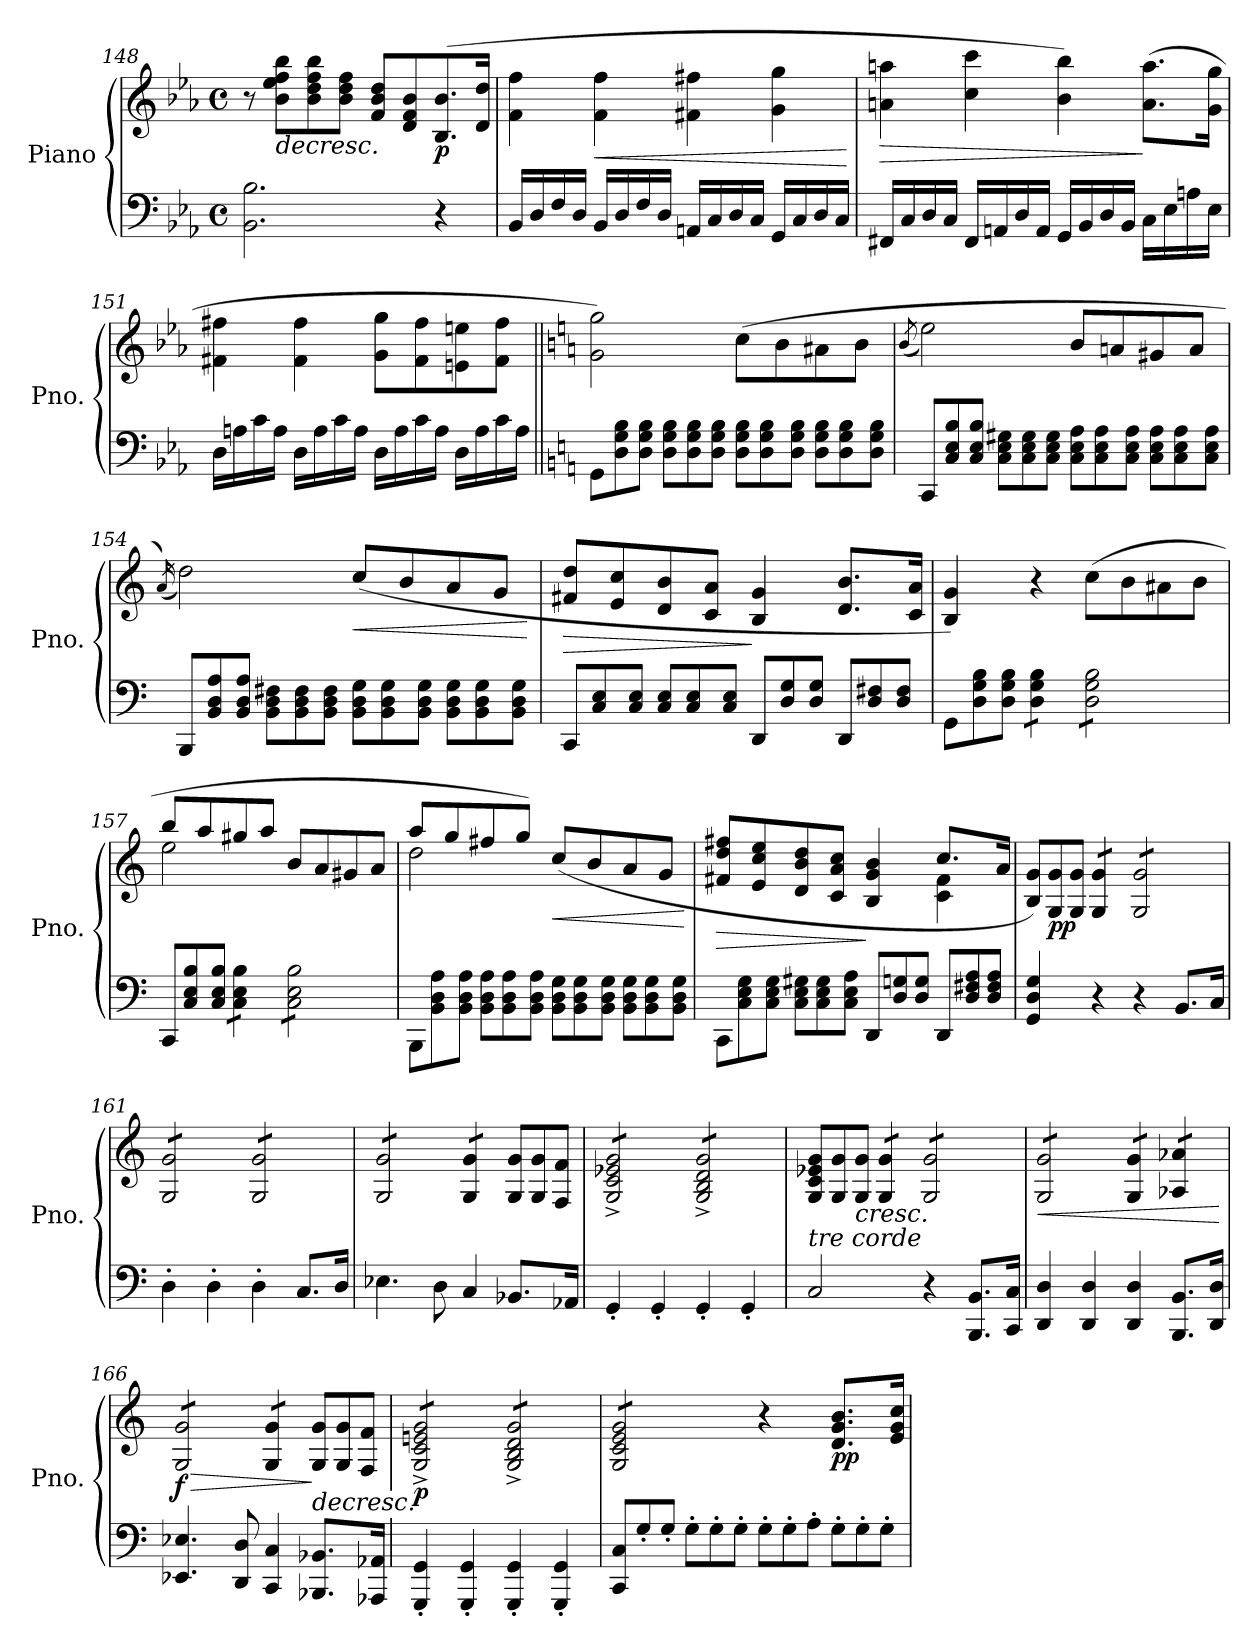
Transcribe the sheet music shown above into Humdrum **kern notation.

**kern	**kern	**dynam
*part1	*part1	*part1
*staff2	*staff1	*staff1/2
*I"Piano	*	*
*I'Pno.	*	*
*clefF4	*clefG2	*
*k[b-e-a-]	*k[b-e-a-]	*
*M4/4	*M4/4	*
*met(c)	*met(c)	*
=148	=148	=148
2.BB-\ 2.B-\	8r	.
!	!LO:TX:b:i:t=decresc.	!
.	8b-\ 8ee-\ 8ff\ 8bb-\L	.
.	8b-\ 8dd\ 8ff\ 8bb-\	.
.	8b-\ 8dd\ 8ff\J	.
.	8f/ 8b-/ 8dd/L	.
.	8d/ 8f/ 8b-/	.
!	!	!LO:DY:b
4r	(>8.B-/ 8.b-/	p
.	16d/ 16dd/Jk	.
=149	=149	=149
16BB-/LL	4f\ 4ff\	.
16D/	.	.
16F/	.	.
16D/JJ	.	.
!	!	!LO:HP:b
16BB-/LL	4f\ 4ff\	<
16D/	.	.
16F/	.	.
16D/JJ	.	.
16AAn/LL	4f#X\ 4ff#X\	.
16C/	.	.
16D/	.	.
16C/JJ	.	.
16GG/LL	4g\ 4gg\	.
16C/	.	.
16D/	.	.
16C/JJ	.	.
.	.	[
=150	=150	=150
!	!	!LO:HP:b
16FF#X/LL	4an\ 4aan\	>
16C/	.	.
16D/	.	.
16C/JJ	.	.
16FF#/LL	4cc\ 4ccc\	.
16AAn/	.	.
16D/	.	.
16AA/JJ	.	.
16GG/LL	4b-\ 4bb-\)	.
16BB-/	.	.
16D/	.	.
16BB-/JJ	.	.
16C\LL	(>8.a\ 8.aa\L	]
16E-\	.	.
16An\	.	.
16E-\JJ	16g\ 16gg\Jk	.
!!LO:LB:g=z
=151	=151	=151
16D\LL	4f#X\ 4ff#X\	.
16An\	.	.
16c\	.	.
16A\JJ	.	.
16D\LL	4f#\ 4ff#\	.
16A\	.	.
16c\	.	.
16A\JJ	.	.
16D\LL	8g\ 8gg\L	.
16A\	.	.
16c\	8f#\ 8ff#\	.
16A\JJ	.	.
16D\LL	8en\ 8een\	.
16A\	.	.
16c\	8f#\ 8ff#\J	.
16A\JJ	.	.
=152||	=152||	=152||
*k[]	*k[]	*
*Xtuplet	*	*
*	*^	*
12GG\L	2g\ 2gg\)	12ryy	.
!	!	!	!LO:DY:b
!	!	!	!LO:DY:n=1:b
12D\ 12G\ 12B\	.	3%2ryy	pp other-dynamics
12D\ 12G\ 12B\J	.	.	.
12D\ 12G\ 12B\L	.	.	.
12D\ 12G\ 12B\	.	.	.
12D\ 12G\ 12B\J	.	.	.
12D\ 12G\ 12B\L	(>8cc\L	.	.
12D\ 12G\ 12B\	.	.	.
.	8b\	.	.
12D\ 12G\ 12B\J	.	.	.
12D\ 12G\ 12B\L	8a#X\	6.ryy	.
12D\ 12G\ 12B\	.	.	.
.	8b\J	.	.
12D\ 12G\ 12B\J	.	.	.
*	*v	*v	*
=153	=153	=153
.	(<8qb/	.
12CC/L	2ee\)	.
12C/ 12E/ 12B/	.	.
12C/ 12E/ 12B/J	.	.
12C\ 12E\ 12G#X\L	.	.
12C\ 12E\ 12G#\	.	.
12C\ 12E\ 12G#\J	.	.
12C\ 12E\ 12A\L	8b/L	.
12C\ 12E\ 12A\	.	.
.	8an/	.
12C\ 12E\ 12A\J	.	.
12C\ 12E\ 12A\L	8g#X/	.
12C\ 12E\ 12A\	.	.
.	8a/J	.
12C\ 12E\ 12A\J	.	.
!!LO:LB:g=z
=154	=154	=154
.	(<16qa/)	.
12BBB/L	2dd\)	.
12BB/ 12D/ 12A/	.	.
12BB/ 12D/ 12A/J	.	.
12BB\ 12D\ 12F#X\L	.	.
12BB\ 12D\ 12F#\	.	.
12BB\ 12D\ 12F#\J	.	.
!	!	!LO:HP:b
12BB\ 12D\ 12G\L	(>8cc/L	<
12BB\ 12D\ 12G\	.	.
.	8b/	.
12BB\ 12D\ 12G\J	.	.
12BB\ 12D\ 12G\L	8a/	.
12BB\ 12D\ 12G\	.	.
.	8g/J	.
12BB\ 12D\ 12G\J	.	.
.	.	[
=155	=155	=155
!	!	!LO:HP:b
12CC/L	8f#X/ 8dd/L	>
12C/ 12E/	.	.
.	8e/ 8cc/	.
12C/ 12E/J	.	.
12C/ 12E/L	8d/ 8b/	.
12C/ 12E/	.	.
.	8c/ 8a/J	.
12C/ 12E/J	.	.
12DD/L	4B/ 4g/	]
12D/ 12G/	.	.
12D/ 12G/J	.	.
12DD/L	8.d/ 8.b/L	.
12D/ 12F#X/	.	.
12D/ 12F#/J	.	.
.	16c/ 16a/Jk	.
=156	=156	=156
12GG\L	4B/ 4g/)	.
12D\ 12G\ 12B\	.	.
12D\ 12G\ 12B\J	.	.
*tremolo	*	*
12D\ 12G\ 12B\L	4r	.
12D\ 12G\ 12B\	.	.
12D\ 12G\ 12B\J	.	.
12D\ 12G\ 12B\L	(>8cc\L	.
12D\ 12G\ 12B\	.	.
.	8b\	.
12D\ 12G\ 12B\	.	.
12D\ 12G\ 12B\	8a#X\	.
12D\ 12G\ 12B\	.	.
.	8b\J	.
12D\ 12G\ 12B\J	.	.
*Xtremolo	*	*
!!LO:LB:g=z
=157	=157	=157
*	*^	*
12CC/L	8bb/L	2ee\	.
12C/ 12E/ 12B/	.	.	.
.	8aa/	.	.
12C/ 12E/ 12B/J	.	.	.
*tremolo	*	*	*
12C\ 12E\ 12B\L	8gg#X/	.	.
12C\ 12E\ 12B\	.	.	.
.	8aa/J	.	.
12C\ 12E\ 12B\J	.	.	.
12C\ 12E\ 12B\L	8b/L	2ryy	.
12C\ 12E\ 12B\	.	.	.
.	8a/	.	.
12C\ 12E\ 12B\	.	.	.
12C\ 12E\ 12B\	8g#X/	.	.
12C\ 12E\ 12B\	.	.	.
.	8a/J	.	.
12C\ 12E\ 12B\J	.	.	.
*Xtremolo	*	*	*
=158	=158	=158	=158
12BBB\L	8aa/L	2dd\	.
12BB\ 12D\ 12A\	.	.	.
.	8gg/	.	.
12BB\ 12D\ 12A\J	.	.	.
12BB\ 12D\ 12A\L	8ff#X/	.	.
12BB\ 12D\ 12A\	.	.	.
.	8gg/J)	.	.
12BB\ 12D\ 12A\J	.	.	.
!	!	!	!LO:HP:b
12BB\ 12D\ 12G\L	(>8cc/L	2ryy	<
12BB\ 12D\ 12G\	.	.	.
.	8b/	.	.
12BB\ 12D\ 12G\J	.	.	.
12BB\ 12D\ 12G\L	8a/	.	.
12BB\ 12D\ 12G\	.	.	.
.	8g/J	.	.
12BB\ 12D\ 12G\J	.	.	.
*	*v	*v	*
.	.	[
=159	=159	=159
!	!	!LO:HP:b
*	*^	*
12CC\L	8f#X/ 8dd/ 8ff#X/L	2.ryy	>
12C\ 12E\ 12G\	.	.	.
.	8e/ 8cc/ 8ee/	.	.
12C\ 12E\ 12G\J	.	.	.
12C\ 12E\ 12G#X\L	8d/ 8b/ 8dd/	.	.
12C\ 12E\ 12G#\	.	.	.
.	8c/ 8a/ 8cc/J	.	.
12C\ 12E\ 12A\J	.	.	.
12DD/L	4B/ 4g/ 4b/	.	]
12D/ 12Gn/	.	.	.
12D/ 12G/J	.	.	.
12DD/L	8.cc/L	4c\ 4f#\	.
12D/ 12F#X/ 12A/	.	.	.
12D/ 12F#/ 12A/J	.	.	.
.	16a/Jk	.	.
*	*v	*v	*
!!LO:PB:g=z
=160	=160	=160
*	*Xtuplet	*
4GG/ 4D/ 4G/	12B/ 12g/L)	.
!	!	!LO:DY:b
.	12G/ 12g/	pp
.	12G/ 12g/J	.
*	*tremolo	*
4r	12G/ 12g/L	.
.	12G/ 12g/	.
.	12G/ 12g/J	.
4r	12G/ 12g/L	.
.	12G/ 12g/	.
.	12G/ 12g/	.
8.BB/L	12G/ 12g/	.
.	12G/ 12g/	.
.	12G/ 12g/J	.
16C/Jk	.	.
=161	=161	=161
4D'\	12G/ 12g/L	.
.	12G/ 12g/	.
.	12G/ 12g/	.
4D'\	12G/ 12g/	.
.	12G/ 12g/	.
.	12G/ 12g/J	.
4D'\	12G/ 12g/L	.
.	12G/ 12g/	.
.	12G/ 12g/	.
8.C/L	12G/ 12g/	.
.	12G/ 12g/	.
.	12G/ 12g/J	.
16D/Jk	.	.
=162	=162	=162
4.E-X\	12G/ 12g/L	.
.	12G/ 12g/	.
.	12G/ 12g/	.
.	12G/ 12g/	.
.	12G/ 12g/	.
8D\	.	.
.	12G/ 12g/J	.
4C/	12G/ 12g/L	.
.	12G/ 12g/	.
.	12G/ 12g/J	.
*	*Xtremolo	*
8.BB-X/L	12G/ 12g/L	.
.	12G/ 12g/	.
.	12F/ 12f/J	.
16AA-X/Jk	.	.
!!LO:LB:g=z
=163	=163	=163
*	*tremolo	*
4GG'/	12G/^ 12c/^ 12e-X/^ 12g/^L	.
.	12G/^ 12c/^ 12e-X/^ 12g/^	.
.	12G/^ 12c/^ 12e-X/^ 12g/^	.
4GG'/	12G/^ 12c/^ 12e-X/^ 12g/^	.
.	12G/^ 12c/^ 12e-X/^ 12g/^	.
.	12G/^ 12c/^ 12e-X/^ 12g/^J	.
4GG'/	12G/^ 12B/^ 12d/^ 12g/^L	.
.	12G/^ 12B/^ 12d/^ 12g/^	.
.	12G/^ 12B/^ 12d/^ 12g/^	.
4GG'/	12G/^ 12B/^ 12d/^ 12g/^	.
.	12G/^ 12B/^ 12d/^ 12g/^	.
.	12G/^ 12B/^ 12d/^ 12g/^J	.
*	*Xtremolo	*
=164	=164	=164
!LO:TX:a:i:t=tre corde	!	!
2C/	12G/ 12c/ 12e-X/ 12g/L	.
.	12G/ 12g/	.
!	!LO:TX:b:i:t=cresc.	!
.	12G/ 12g/J	.
*	*tremolo	*
.	12G/ 12g/L	.
.	12G/ 12g/	.
.	12G/ 12g/J	.
4r	12G/ 12g/L	.
.	12G/ 12g/	.
.	12G/ 12g/	.
8.BBB/ 8.BB/L	12G/ 12g/	.
.	12G/ 12g/	.
.	12G/ 12g/J	.
16CC/ 16C/Jk	.	.
=165	=165	=165
!	!	!LO:HP:b
4DD/ 4D/	12G/ 12g/L	<
.	12G/ 12g/	.
.	12G/ 12g/	.
4DD/ 4D/	12G/ 12g/	.
.	12G/ 12g/	.
.	12G/ 12g/J	.
4DD/ 4D/	12G/ 12g/L	.
.	12G/ 12g/	.
.	12G/ 12g/J	.
8.BBB/ 8.BB/L	12A-X/ 12a-X/L	.
.	12A-X/ 12a-X/	.
.	12A-X/ 12a-X/J	.
16DD/ 16D/Jk	.	.
.	.	[
!!LO:LB:g=z
=166	=166	=166
!	!	!LO:HP:b
!	!	!LO:DY:n=1:b
4.EE-X/ 4.E-X/	12G/ 12g/L	> f
.	12G/ 12g/	.
.	12G/ 12g/	.
.	12G/ 12g/	.
.	12G/ 12g/	.
8DD/ 8D/	.	.
.	12G/ 12g/J	.
4CC/ 4C/	12G/ 12g/L	.
.	12G/ 12g/	.
.	12G/ 12g/J	.
*	*Xtremolo	*
!	!LO:TX:b:i:t=decresc.	!
8.BBB-X/ 8.BB-X/L	12G/ 12g/L	]
.	12G/ 12g/	.
.	12F/ 12f/J	.
16AAA-X/ 16AA-X/Jk	.	.
=167	=167	=167
!	!	!LO:DY:b
*	*tremolo	*
4GGG/' 4GG/'	12G/^ 12c/^ 12en/^ 12g/^L	p
.	12G/^ 12c/^ 12en/^ 12g/^	.
.	12G/^ 12c/^ 12en/^ 12g/^	.
4GGG/' 4GG/'	12G/^ 12c/^ 12en/^ 12g/^	.
.	12G/^ 12c/^ 12en/^ 12g/^	.
.	12G/^ 12c/^ 12en/^ 12g/^J	.
4GGG/' 4GG/'	12G/^ 12B/^ 12d/^ 12g/^L	.
.	12G/^ 12B/^ 12d/^ 12g/^	.
.	12G/^ 12B/^ 12d/^ 12g/^	.
4GGG/' 4GG/'	12G/^ 12B/^ 12d/^ 12g/^	.
.	12G/^ 12B/^ 12d/^ 12g/^	.
.	12G/^ 12B/^ 12d/^ 12g/^J	.
=168	=168	=168
12CC/ 12C/L	12G/ 12c/ 12e/ 12g/L	.
12G'/	12G/ 12c/ 12e/ 12g/	.
12G'/J	12G/ 12c/ 12e/ 12g/	.
12G'\L	12G/ 12c/ 12e/ 12g/	.
12G'\	12G/ 12c/ 12e/ 12g/	.
12G'\J	12G/ 12c/ 12e/ 12g/J	.
*	*Xtremolo	*
12G'\L	4r	.
12G'\	.	.
12A'\J	.	.
!	!	!LO:DY:b
12G'\L	8.d/ 8.g/ 8.b/L	pp
12G'\	.	.
12G'\J	.	.
.	16e/ 16g/ 16cc/Jk	.
=	=	=
*-	*-	*-
